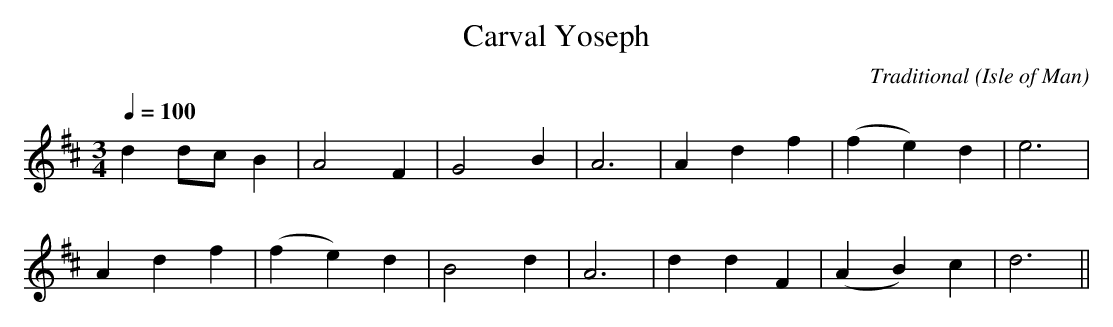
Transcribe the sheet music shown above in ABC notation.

X:1
T:Carval Yoseph
C:Traditional
O:Isle of Man
M:3/4
L:1/4
Q:100
K:D
d d/c/ B|A2 F|G2 B|A3|A d f|(fe) d|e3|
Ad f|(fe) d|B2 d|A3 |dd F|(AB) c|d3||
